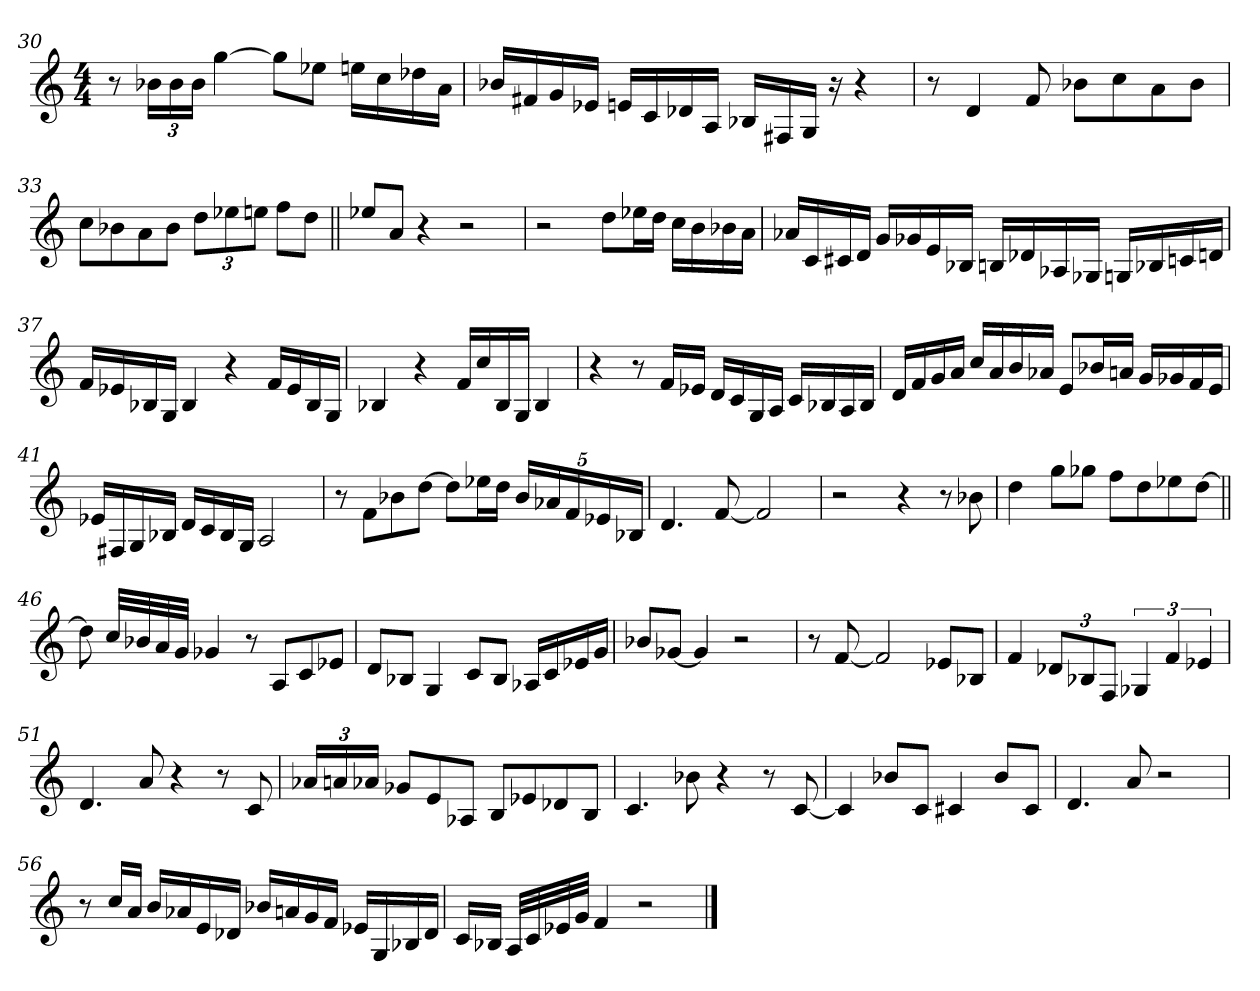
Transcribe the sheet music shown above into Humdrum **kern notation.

**kern
*part1
*staff1
*clefG2
*k[]
*M4/4
=30
8r
24b-X\LL
24b-\
24b-\JJ
[4gg\
8gg\L]
8ee-X\J
16een\LL
16cc\
16dd-X\
16a\JJ
=31
16b-X/LL
16f#X/
16g/
16e-X/JJ
16en/LL
16c/
16d-X/
16A/JJ
16B-X/LL
16F#X/
16G/JJ
16r
4r
=32
8r
4d/
8f/
8b-X\L
8cc\
8a\
8b-\J
=33
8cc\L
8b-X\
8a\
8b-\J
12dd\L
12ee-X\
12een\J
8ff\L
8dd\J
=34||
8ee-X/L
8a/J
4r
2r
=35
2r
8dd\L
16ee-X\L
16dd\JJ
16cc\LL
16b\
16b-X\
16a\JJ
=36
16a-X/LL
16c/
16c#X/
16d/JJ
16g/LL
16g-X/
16e/
16B-X/JJ
16Bn/LL
16d-X/
16A-X/
16G-X/JJ
16Gn/LL
16B-X/
16cn/
16dn/JJ
=37
16f/LL
16e-X/
16B-X/
16G/JJ
4B-/
4r
16f/LL
16e-/
16B-/
16G/JJ
=38
4B-X/
4r
16f/LL
16cc/
16B-/
16G/JJ
4B-/
=39
4r
8r
16f/LL
16e-X/JJ
16d/LL
16c/
16G/
16A/JJ
16c/LL
16B-X/
16A/
16B-/JJ
=40
16d/LL
16f/
16g/
16a/JJ
16cc/LL
16a/
16b/
16a-X/JJ
8e/L
16b-X/L
16an/JJ
16g/LL
16g-X/
16f/
16e/JJ
=41
16e-X/LL
16F#X/
16G/
16B-X/JJ
16d/LL
16c/
16B-/
16G/JJ
2A/
=42
8r
8f\L
8b-X\
[8dd\J
8dd\L]
16ee-X\L
16dd\JJ
20b-/LL
20a-X/
20f/
20e-X/
20B-X/JJ
=43
4.d/
[8f/
2f/]
=44
2r
4r
8r
8b-X\
=45
4dd\
8gg\L
8gg-X\J
8ff\L
8dd\
8ee-X\
[8dd\J
=46||
8dd\]
32cc/LLL
32b-X/
32a/
32g/JJJ
4g-X/
8r
8A/L
8c/
8e-X/J
=47
8d/L
8B-X/J
4G/
8c/L
8B-/J
16A-X/LL
16c/
16e-X/
16g/JJ
=48
8b-X/L
[8g-X/J
4g-/]
2r
=49
8r
[8f/
2f/]
8e-X/L
8B-X/J
=50
4f/
12d-X/L
12B-X/
12F/J
6G-X/
6f/
6e-X/
=51
4.d/
8a/
4r
8r
8c/
=52
24a-X/LL
24an/
24a-X/JJ
8g-X/L
8e/
8A-X/J
8B/L
8e-X/
8d-X/
8B/J
=53
4.c/
8b-X\
4r
8r
[8c/
=54
4c/]
8b-X/L
8c/J
4c#X/
8b-/L
8c#/J
=55
4.d/
8a/
2r
=56
8r
16cc/LL
16a/JJ
16b/LL
16a-X/
16e/
16d-X/JJ
16b-X/LL
16an/
16g/
16f/JJ
16e-X/LL
16G/
16B-X/
16d-/JJ
=57
16c/LL
16B-X/JJ
32A/LLL
32c/
32e-X/
32g/JJJ
4f/
2r
==
*-
